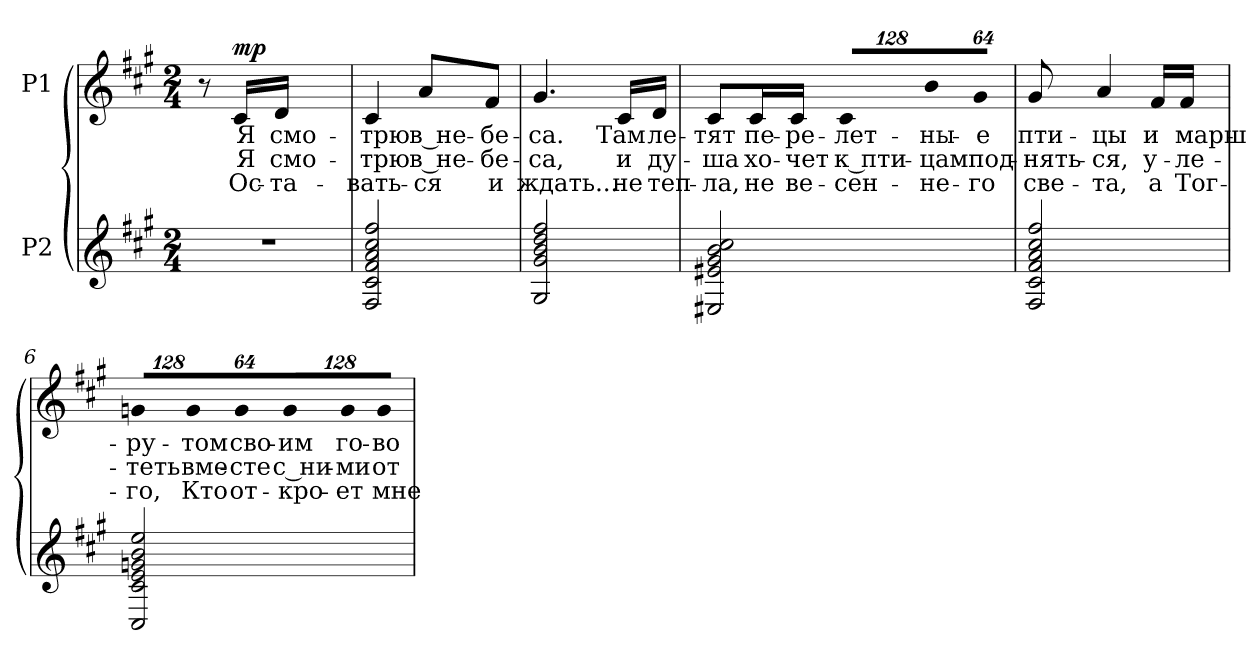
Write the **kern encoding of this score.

**kern	**kern	**text	**text	**text	**dynam
*part2	*part1	*part1	*part1	*part1	*part1
*staff2	*staff1	*staff1	*staff1	*staff1	*staff1
*I"P2	*I"P1	*	*	*	*
!!LO:PB:g=z
*clefG2	*clefG2	*	*	*	*
*ITrd7c12	*	*	*	*	*
*k[f#c#g#]	*k[f#c#g#]	*	*	*	*
*A:	*A:	*	*	*	*
*M2/4	*M2/4	*	*	*	*
*MM60	*MM60	*	*	*	*
=1	=1	=1	=1	=1	=1
!LO:N:vis=1	!	!	!	!	!
2r	8r	.	.	.	.
!	!	!LO:LY:b:color=#000000	!LO:LY:b:color=#000000	!LO:LY:b:color=#000000	!
.	16c#i/LL	Я	Я	Ос-	mp
!	!	!LO:LY:b:color=#000000	!LO:LY:b:color=#000000	!LO:LY:b:color=#000000	!
.	16di/JJ	смо-	смо-	-та-	.
.	4ryy	.	.	.	.
=2	=2	=2	=2	=2	=2
!	!	!LO:LY:b:color=#000000	!LO:LY:b:color=#000000	!LO:LY:b:color=#000000	!
2FF#i/ 2C#i 2F#i 2Ai 2c#i 2f#i	4c#i/	-трю	-трю	-вать-	.
!	!	!LO:LY:b:color=#000000	!LO:LY:b:color=#000000	!LO:LY:b:color=#000000	!
.	8ai/L	в не-	в не-	-ся	.
!	!	!LO:LY:b:color=#000000	!LO:LY:b:color=#000000	!LO:LY:b:color=#000000	!
.	8f#i/J	-бе-	-бе-	и	.
=3	=3	=3	=3	=3	=3
!	!	!LO:LY:b:color=#000000	!LO:LY:b:color=#000000	!LO:LY:b:color=#000000	!
2GG#i/ 2G#i 2Bi 2di 2f#i	4.g#i/	-са.	-са,	ждать...	.
!	!	!LO:LY:b:color=#000000	!LO:LY:b:color=#000000	!LO:LY:b:color=#000000	!
.	16c#i/LL	Там	и	не	.
!	!	!LO:LY:b:color=#000000	!LO:LY:b:color=#000000	!LO:LY:b:color=#000000	!
.	16di/JJ	ле-	ду-	теп-	.
=4	=4	=4	=4	=4	=4
!	!	!LO:LY:b:color=#000000	!LO:LY:b:color=#000000	!LO:LY:b:color=#000000	!
2EE#Xi/ 2E#Xi 2G#i 2Bi 2c#i	8c#i/L	-тят	-ша	-ла,	.
!	!	!LO:LY:b:color=#000000	!LO:LY:b:color=#000000	!LO:LY:b:color=#000000	!
.	16c#i/L	пе-	хо-	не	.
!	!	!LO:LY:b:color=#000000	!LO:LY:b:color=#000000	!LO:LY:b:color=#000000	!
.	16c#i/JJ	-ре-	-чет	ве-	.
*	*Xbrackettup	*	*	*	*
!	!LO:N:vis=8	!	!	!	!
!	!	!LO:LY:b:color=#000000	!LO:LY:b:color=#000000	!LO:LY:b:color=#000000	!
.	1024%85c#i/L	-лет-	к пти-	-сен-	.
!	!LO:N:vis=8	!	!	!	!
!	!	!LO:LY:b:color=#000000	!LO:LY:b:color=#000000	!LO:LY:b:color=#000000	!
.	1024%85bi/	-ны-	-цам	-не-	.
!	!LO:N:vis=8	!	!	!	!
!	!	!LO:LY:b:color=#000000	!LO:LY:b:color=#000000	!LO:LY:b:color=#000000	!
.	512%43g#i/J	-е	под-	-го	.
=5	=5	=5	=5	=5	=5
!	!	!LO:LY:b:color=#000000	!LO:LY:b:color=#000000	!LO:LY:b:color=#000000	!
2FF#i/ 2C#i 2F#i 2Ai 2c#i 2f#i	8g#i/	пти-	-нять-	све-	.
!	!	!LO:LY:b:color=#000000	!LO:LY:b:color=#000000	!LO:LY:b:color=#000000	!
.	4ai/	-цы	-ся,	-та,	.
!	!	!LO:LY:b:color=#000000	!LO:LY:b:color=#000000	!LO:LY:b:color=#000000	!
.	16f#i/LL	и	у-	а	.
!	!	!LO:LY:b:color=#000000	!LO:LY:b:color=#000000	!LO:LY:b:color=#000000	!
.	16f#i/JJ	марш-	-ле-	Тог-	.
!!LO:LB:g=z
=6	=6	=6	=6	=6	=6
!	!LO:N:vis=8	!	!	!	!
!	!	!LO:LY:b:color=#000000	!LO:LY:b:color=#000000	!LO:LY:b:color=#000000	!
2CC#i/ 2C#i 2Ei 2Gni 2Bi 2ei	1024%85gni/L	-ру-	-теть	-го,	.
!	!LO:N:vis=8	!	!	!	!
!	!	!LO:LY:b:color=#000000	!LO:LY:b:color=#000000	!LO:LY:b:color=#000000	!
.	1024%85gi/	-том	вме-	Кто	.
!	!LO:N:vis=8	!	!	!	!
!	!	!LO:LY:b:color=#000000	!LO:LY:b:color=#000000	!LO:LY:b:color=#000000	!
.	512%43gi/J	сво-	-сте	от-	.
!	!LO:N:vis=8	!	!	!	!
!	!	!LO:LY:b:color=#000000	!LO:LY:b:color=#000000	!LO:LY:b:color=#000000	!
.	1024%85gi/L	-им	с ни-	-кро-	.
!	!LO:N:vis=8	!	!	!	!
!	!	!LO:LY:b:color=#000000	!LO:LY:b:color=#000000	!LO:LY:b:color=#000000	!
.	1024%85gi/	го-	-ми	-ет	.
!	!LO:N:vis=8	!	!	!	!
!	!	!LO:LY:b:color=#000000	!LO:LY:b:color=#000000	!LO:LY:b:color=#000000	!
.	512%43gi/J	-во-	от	мне	.
=	=	=	=	=	=
*-	*-	*-	*-	*-	*-
